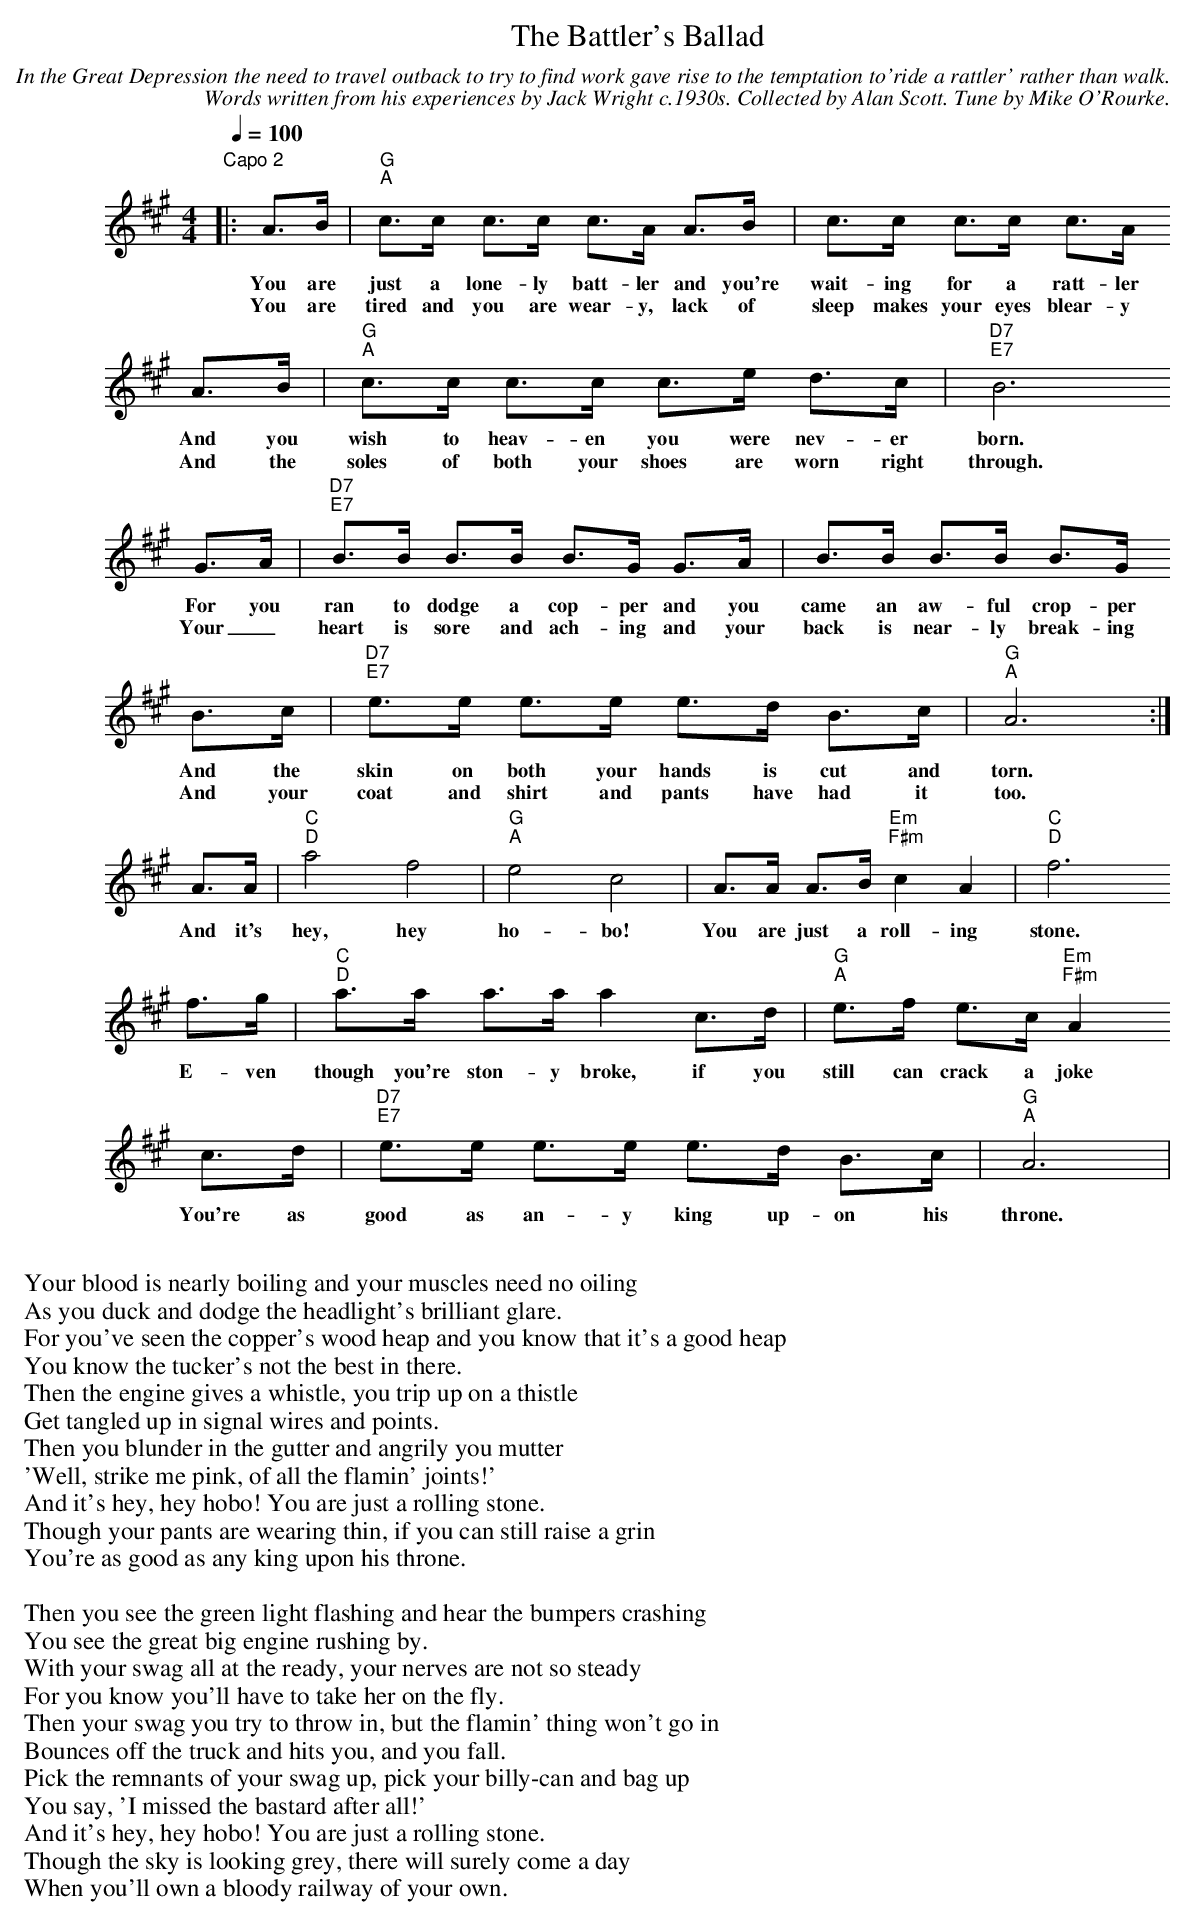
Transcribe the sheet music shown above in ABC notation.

X:1
T:Battler's Ballad, The
C:In the Great Depression the need to travel outback to try to find work gave rise to the temptation to'ride a rattler' rather than walk.
C:Words written from his experiences by Jack Wright c.1930s. Collected by Alan Scott. Tune by Mike O'Rourke.
M:4/4
L:1/8
Q:1/4=100
K:Amaj
"Capo 2"""|:A>B|"G""A"c>c c>c c>A A>B|c>c c>c c>A
w:You are just a lone-ly batt-ler and you're wait-ing for a ratt-ler
w:You are tired and you are wear-y, lack of sleep makes your eyes blear-y
A>B|"G""A"c>c c>c c>e d>c|"D7""E7"B6
w:And you wish to heav-en you were nev-er born.
w:And the soles of both your shoes are worn right through.
G>A|"D7""E7"B>B B>B B>G G>A|B>B B>B B>G
w:For you ran to dodge a cop-per and you came an aw-ful crop-per
w:Your_ heart is sore and ach-ing and your back is near-ly break-ing
B>c|"D7""E7"e>e e>e e>d B>c|"G""A"A6:|
w:And the skin on both your hands is cut and torn.
w:And your coat and shirt and pants have had it too.
A>A|"C""D"a4 f4 |"G""A"e4c4|A>A A>B "Em""F#m"c2A2 |"C""D"f6
w:And it's hey, hey ho-bo! You are just a roll-ing stone.
f>g|"C""D"a>a a>a a2 c>d|"G""A"e>f e>c "Em""F#m"A2
w:E-ven though you're ston-y broke, if you still can crack a joke
c>d|"D7""E7"e>e e>e e>d B>c|"G""A"A6|
w:You're as good as an-y king up-on his throne.
W:
W:Your blood is nearly boiling and your muscles need no oiling
W:As you duck and dodge the headlight's brilliant glare.
W:For you've seen the copper's wood heap and you know that it's a good heap
W:You know the tucker's not the best in there.
W:Then the engine gives a whistle, you trip up on a thistle
W:Get tangled up in signal wires and points.
W:Then you blunder in the gutter and angrily you mutter
W:'Well, strike me pink, of all the flamin' joints!'
W:And it's hey, hey hobo! You are just a rolling stone.
W:Though your pants are wearing thin, if you can still raise a grin
W:You're as good as any king upon his throne.
W:
W:Then you see the green light flashing and hear the bumpers crashing
W:You see the great big engine rushing by.
W:With your swag all at the ready, your nerves are not so steady
W:For you know you'll have to take her on the fly.
W:Then your swag you try to throw in, but the flamin' thing won't go in
W:Bounces off the truck and hits you, and you fall.
W:Pick the remnants of your swag up, pick your billy-can and bag up
W:You say, 'I missed the bastard after all!'
W:And it's hey, hey hobo! You are just a rolling stone.
W:Though the sky is looking grey, there will surely come a day
W:When you'll own a bloody railway of your own.
